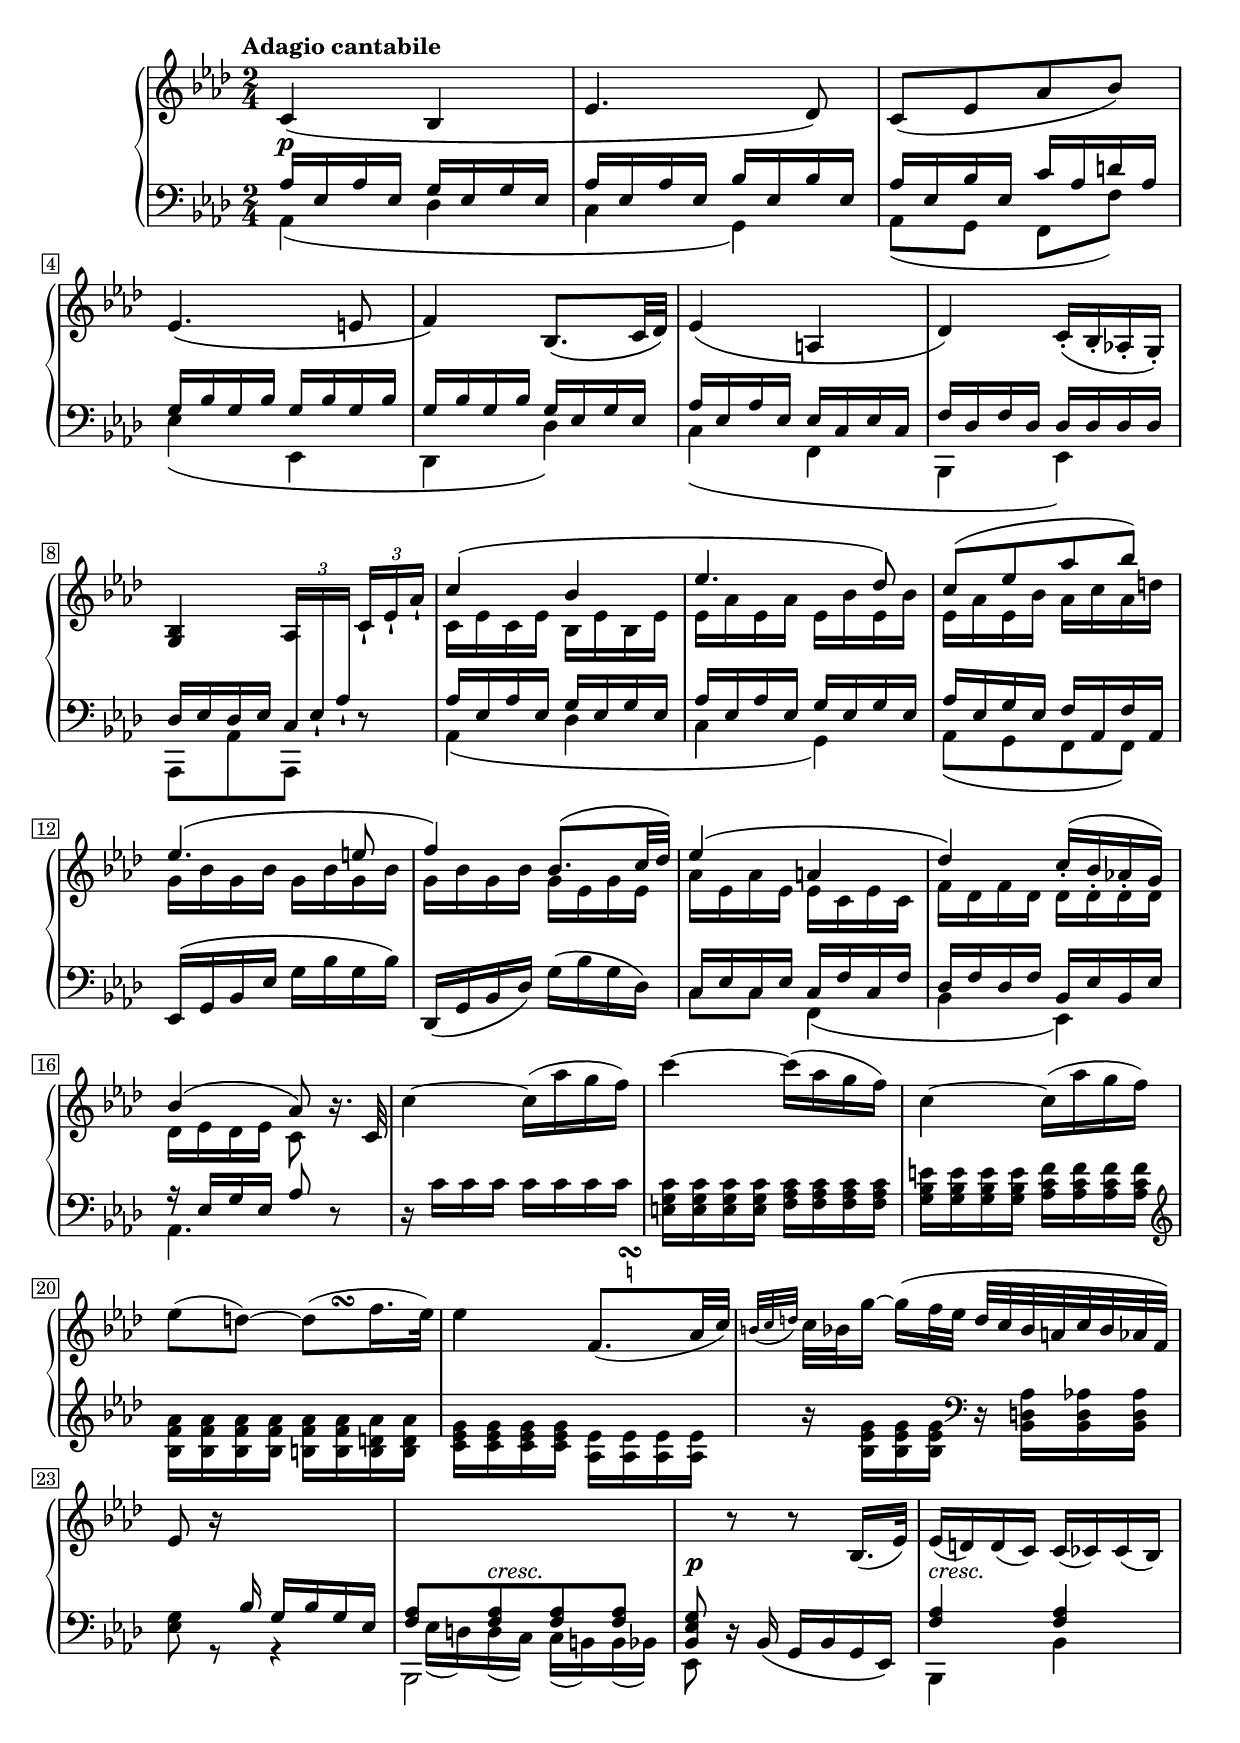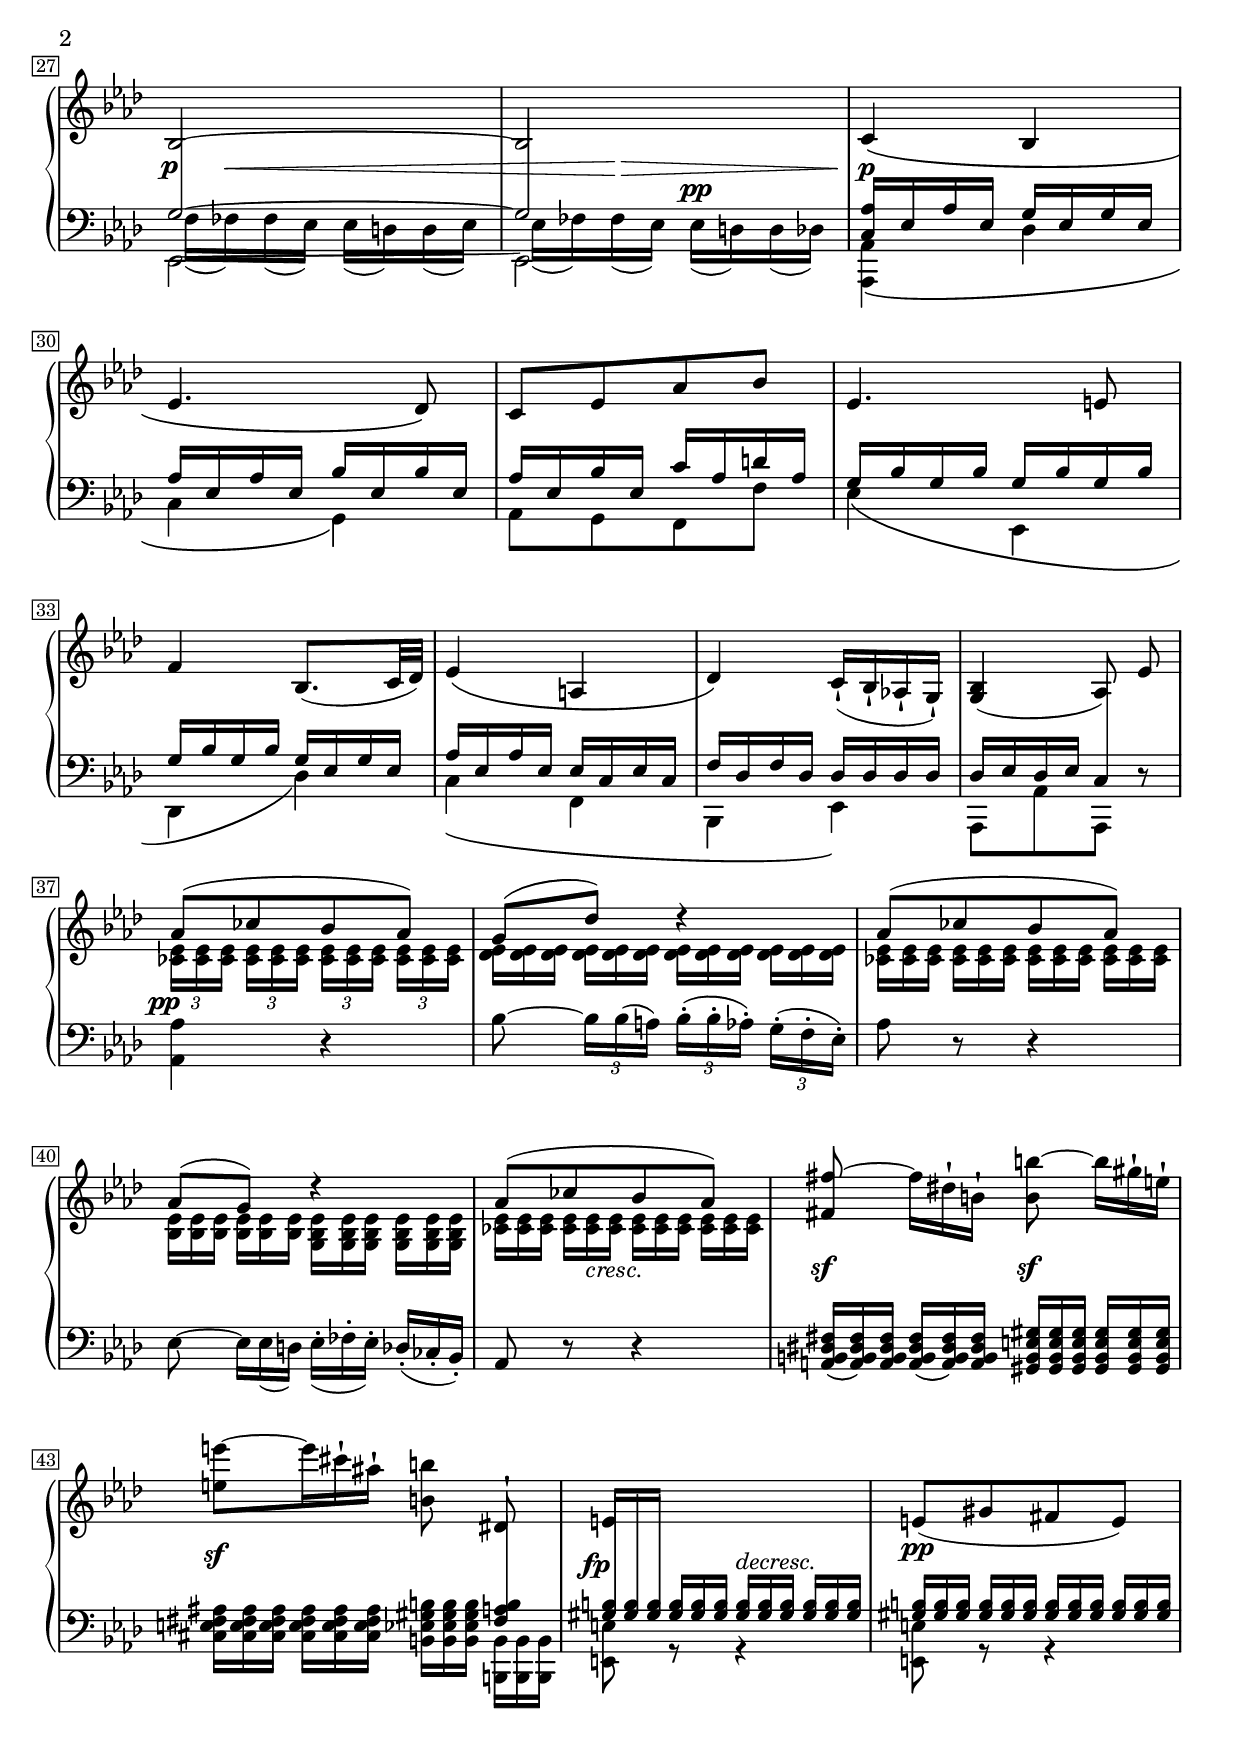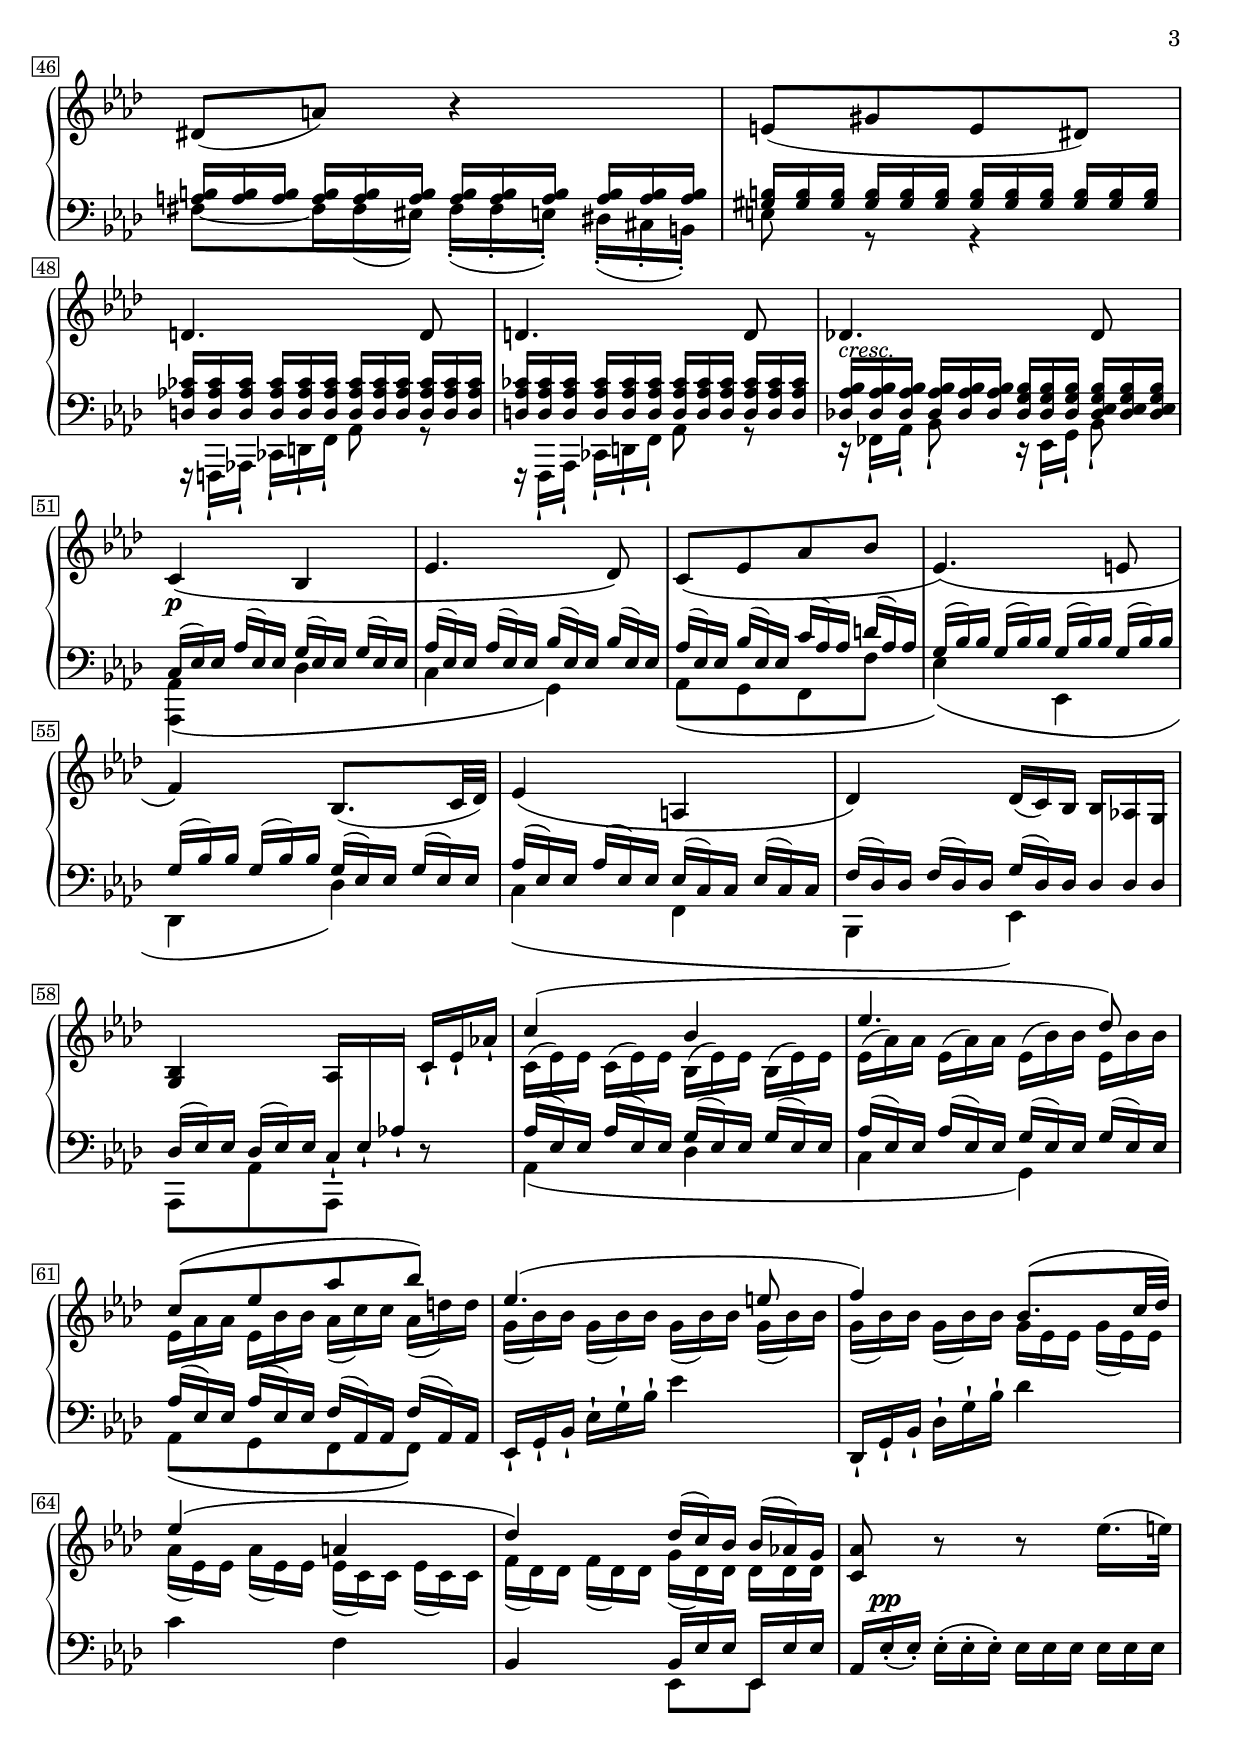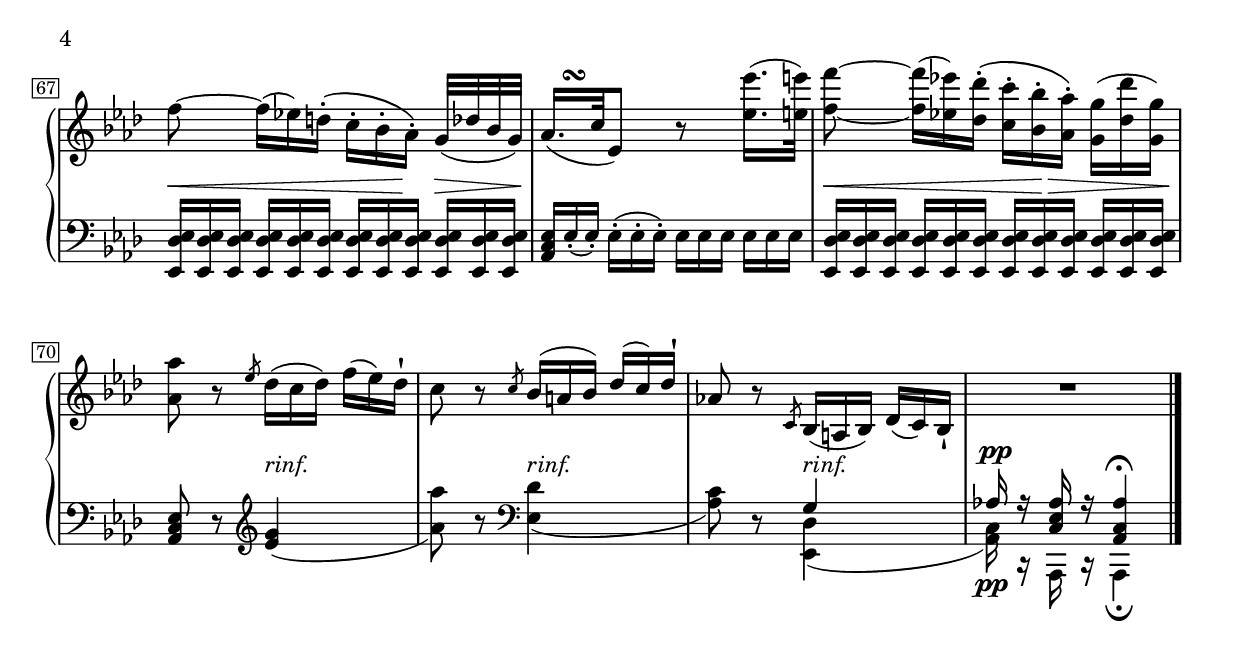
Global = {
  \key aes \major
  \time 2/4
  \include "../global.ly"
}

bottom = \change Staff = "lower"
top = \change Staff = "upper"
cresc = \markup { "cresc." }
decresc = \markup { "decresc." }
rinf = \markup { "rinf." }

Sopran = \context Voice = "one" \relative c' {
  \voiceOne
  %\override DynamicText.Y-offset = #-2.4
  \override MultiMeasureRest.staff-position = #0
  \override Rest.staff-position = #0
  \phrasingSlurDown\stemUp\slurDown\tieUp
  \tempo "Adagio cantabile"
  %1
  | c4\( bes
  | ees4. des8\)
  | c8[\( ees aes bes]\)
  | ees,4.\( e8
  %5
  | f4\) bes,8.\( c32 des\)
  | ees4\( a,
  | des\) c16_.\( bes_. aes_. g_.\)
  | <g bes>4
    \override Beam.positions = #'(0.5 . 0.5)
    \tuplet 3/2 { aes16[ \bottom ees_! aes_!] }
    \top \override Beam.positions = #'(2.5 . 2.8)
    \tuplet 3/2 { c_![ ees_! aes_!] }
    \revert Beam.positions
  | \phrasingSlurUp c4\( bes
  %10
  | ees4. des8\)
  | c8[\( ees aes bes]\)
  | ees,4.\( e8
  | f4\) bes,8.\( c32 des\)
  | ees4\( a,
  %15
  | des\) c16_.\( bes_. aes_. g_.\)
  | bes4\( aes8\) r16. c,32
  | \slurNeutral\stemNeutral\tieNeutral
    c'4~ c16( aes' g f)
  | c'4~ c16( aes g f)
  | c4~ c16( aes' g f)
  %20
  | ees8( d~) \after 16 \turn d8( f16. ees32)
  | ees4
    \after 16
    {
      \once\set suggestAccidentals = ##t
      \once\override AccidentalSuggestion.avoid-slur = #'inside
      \once\override AccidentalSuggestion.font-size = -3
      \once\override AccidentalSuggestion.script-priority = -1
      \once \hideNotes
      c!8\turn \noBeam
    }
    f,8.[_( aes32 c)]
  | \grace { \stemUp b( c d!) } \stemNeutral c[ bes g'16~] g\( f32 ees d c bes a c bes aes f\)
  | ees8 r16 \bottom \phrasingSlurNeutral\slurNeutral\stemUp\tieUp bes g[ bes g ees]
  | <f aes>8[ q q q]
  %25
  | <bes, ees g> \top r8 r8 bes'16.( ees32)
  | ees16( d) d( c)  c( ces) ces( bes)
  | bes2~
  | bes
  | c4\( bes
  %30
  | ees4. des8\)
  | c[ ees aes bes]
  | ees,4. e8
  | f4 bes,8.( c32 des)
  | ees4\( a,
  %35
  | des\)  c16_!( bes_! aes_! g_!)
  | <g bes>4( \autoBeamOff aes8) ees' \autoBeamOn
  | aes[^( ces bes aes])
  | \slurUp g( des') d4\rest
  | aes8[( ces bes aes])
  %40
  | aes( g) d'4\rest
  | aes8[( ces bes aes])
  | <fis fis'>8~
    \omit TupletBracket \omit TupletNumber
    \stemNeutral\slurNeutral
    \tuplet 3/2 { fis'16[ dis-! b-!] } <b b'>8~ \tuplet 3/2 { b'16[ gis-! e-!] }
  | <e e'>8~ \tuplet 3/2 { e'16 cis-! ais-! } \autoBeamOff <b, b'>8 dis,-! \autoBeamOn
  | \tuplet 3/2 { \once\omit Flag e16 \hideNotes e e \unHideNotes } s4.
  %45
  | e8[( gis fis e])
  | dis( a') r4
  | e8[( gis e dis])
  | d4. d8
  | d4. d8
  %50
  | des4. des8
    \break
  | c4\( bes
  | ees4. des8\)
  | c[\( ees aes bes]
  | ees,4.\)\( e8
  %55
  | f4\) bes,8.( c32 des)
  | ees4\( a,
  | des\) \tuplet 3/2 { des16[( c) bes] } \tuplet 3/2 { bes[ aes g] }
  | <g bes>4
    \tuplet 3/2 { \once\omit Flag aes16 \hideNotes a a \unHideNotes }
    \tuplet 3/2 { c_![ ees_! aes_!] }
  | \phrasingSlurUp\stemUp\slurUp c4\( bes
  %60
  | ees4. des8\)
  | c8[\( ees aes bes]\)
  | ees,4.\( e8
  | f4\) bes,8.\( c32 des\)
  | ees4\( a,
  %65
  | des\) \tuplet 3/2 { des16[( c) bes] } \tuplet 3/2 { bes[( aes) g] }
  | \stemNeutral\slurNeutral\tieNeutral <c, aes'>8 r r ees'16.( e32)
  | f8~ \tuplet 3/2 { f16[( ees) d-.]\( } \tuplet 3/2 { c-.[ bes-. aes-.]\) } g32[( des' bes g])
    \override Staff.Script.extra-offset = #'(0 . 2.5)
    \after 16 \turn aes16.( c32 ees,8) r
    \revert Staff.Script.extra-offset
    <ees' ees'>16.[( <e e'>32])
  | <f f'>8~ \tuplet 3/2 { q16[( <ees ees'>) <des des'>-.]\( }
    \tuplet 3/2 { <c c'>-.[ <bes bes'>-. <aes aes'>-.]\) } \tuplet 3/2 { <g g'>[( <des' des'> <g, g'>]) }
  %70
  | <aes aes'>8 r \once\stemUp \slashedGrace ees'8 \tuplet 3/2 { des16[( c des]) }
    \tuplet 3/2 { f( ees) des-! }
  | c8 r \stemUp\slurUp
    \slashedGrace c8 \tuplet 3/2 { bes16[( a bes]) } \tuplet 3/2 { des16[( c) des-!] }
  | \stemNeutral\slurNeutral
    aes8 r \slashedGrace c,8 \tuplet 3/2 { bes16[( a bes]) } \tuplet 3/2 { des16[( c) bes_!] }
  | R1*1/2
    \bar "|."
}

Alto = \context Voice = "two" \relative c' {
  \voiceTwo
  \override MultiMeasureRest.staff-position = #0
  \override Rest.staff-position = #0
  \override Stem.cross-staff = ##t
  %1
  | s2*8
  %9
  | c16 ees c ees  bes ees bes ees
  | ees aes ees aes  ees bes' ees, bes'
  | ees, aes ees bes'  aes c aes d
  | g, bes g bes  g bes g bes
  | g bes g bes  g ees g ees
  | aes ees aes ees  ees c ees c
  %15
  | f des f des  des des des des
  | des ees des ees  c8 s
  | s2*10
  %27
  | \bottom \stemUp\tieUp \override Stem.length = #18 g2~
  | g
    \revert Stem.lenght \top
  | s2*8
  %37
  | \stemDown \omit TupletBracket
    \repeat unfold 4 {
      \tuplet 3/2 { <ces ees>16[ q q] }
    }
    \omit TupletNumber
  | \repeat unfold 4 {
      \tuplet 3/2 { <des ees>16[ q q] }
    }
  | \repeat unfold 4 {
      \tuplet 3/2 { <ces ees>16[ q q] }
    }
  %40
  | \repeat unfold 2 {
      \tuplet 3/2 { <bes ees>16[ q q] }
    }
    \repeat unfold 2 {
      \tuplet 3/2 { <g bes ees>16[ q q] }
    }
  | \repeat unfold 4 {
      \tuplet 3/2 { <ces ees>[ q q] }
    }
  | s2*17
  %59
  | \slurUp \repeat unfold 2 { \tuplet 3/2 { c16[( ees) ees] } }
    \repeat unfold 2 { \tuplet 3/2 { bes[( ees) ees] } }
  | \repeat unfold 2 { \tuplet 3/2 { ees[( aes) aes] } }
    \tuplet 3/2 { ees[( bes') bes] } \tuplet 3/2 { ees,[ bes' bes] }
  | \tuplet 3/2 { ees,[ aes aes] } \tuplet 3/2 { ees[ bes' bes] }
    \slurDown \tuplet 3/2 { aes[( c) c] } \tuplet 3/2 { aes[( d) d] }
  | \repeat unfold 4 { \tuplet 3/2 { g,[( bes) bes] } }
  | \repeat unfold 2 { \tuplet 3/2 { g[( bes) bes] } }
    \tuplet 3/2 { g[ ees ees] } \tuplet 3/2 { g[( ees) ees] }
  | \repeat unfold 2 { \tuplet 3/2 { aes[( ees) ees] } }
    \repeat unfold 2 { \tuplet 3/2 { ees[( c) c] } }
  | \repeat unfold 2 { \tuplet 3/2 { f[( des) des] } }
    \tuplet 3/2 { g[( des) des] } \tuplet 3/2 { des[ des des] }
}

Tenor = \context Voice = "three" \relative c {
  \voiceThree
  \override MultiMeasureRest.staff-position = #0
  \override Rest.staff-position = #0
  \override Stem.cross-staff = ##t
%1
  | aes'16 ees aes ees  g ees g ees
  | aes ees aes ees  bes' ees, bes' ees,
  | aes ees bes' ees,  c' aes d aes
  | g bes g bes  g bes g bes
  %5
  | g bes g bes  g ees g ees
  | aes ees aes ees  ees c ees c
  | f des f des  des des des des
  | des ees des ees
    \omit TupletNumber
    \tuplet 3/2 {
      \once\omit Flag \once\override Stem.length = #20 c8
      s4
    }
  | aes'16 ees aes ees  g ees g ees
  %10
  | aes ees aes ees  g ees g ees
  | aes ees g ees  f aes, f' aes,
  | \stemNeutral\phrasingSlurNeutral
    \once\override Beam.positions = #'(3 . 3.5)
    ees\( g bes ees  g bes g bes\)
  | des,,\( g bes des\)  g\( bes g des\)
  | \stemUp c ees c ees  c f c f
  %15
  | des f des f  bes, ees bes ees
  | a\rest ees g ees  aes8 s
  | s2*7
  %24
  | \stemDown\slurDown
    \once\override NoteColumn.force-hshift = #1
    ees16( d) d( c)  c( b) b( bes)
  | s2
  | \stemUp <f' aes>4 q
  | \stemDown
    \once\override NoteColumn.force-hshift = #1.2
    f16( fes) fes( ees)  ees( d) d( ees)
  | \once\override NoteColumn.force-hshift = #1.2
    ees( fes) fes( ees)  ees(^\pp d) d( des)
  | \stemUp <c aes'> ees aes ees  g ees g ees
  %30
  | aes ees aes ees  bes' ees, bes' ees,
  | aes ees bes' ees,  c' aes d aes
  | g bes g bes  g bes g bes
  | g bes g bes  g ees g ees
  | aes ees aes ees  ees c ees c
  %35
  | f des f des  des des des des
  | des ees des ees
    \once\omit Flag \once\override Stem.length = #20 c8
    s
  | s2*6
  %43
  | s4. \once\omit Flag \once\override Stem.length = #20 <fis a b>8
  | \omit Beam
    \override Stem.details.beamed-lengths = #'(6 11.5 11.5)
    \tuplet 3/2 {
      <gis b>16[ q q]
    }
    \revert Stem.details.beamed-lengths
    \undo\omit Beam
    \repeat unfold 3 {
      \tuplet 3/2 { <gis b>[ q q] }
    }
  %45
  | \repeat unfold 4 {
      \tuplet 3/2 { <gis b>[ q q] }
    }
  | \repeat unfold 4 {
      \tuplet 3/2 { <a b>[ q q] }
    }
  | \repeat unfold 4 {
      \tuplet 3/2 { <gis b>[ q q] }
    }
  | \tuplet 3/2 { <d aes'! ces>[ q q] }
    \repeat unfold 7 {
      \tuplet 3/2 { <d aes' ces>[ q q] }
    }
  %50
  | \tuplet 3/2 { <des aes' bes>[ q q] } \tuplet 3/2 { <des aes' bes>[ q q] }
    \tuplet 3/2 { <des g bes>[ q q] } \tuplet 3/2 { <des ees g bes>[ q q] }
  | \slurUp
    \tuplet 3/2 { c[( ees) ees] } \tuplet 3/2 { aes[( ees) ees] }
    \repeat unfold 2 { \tuplet 3/2 { g[( ees) ees] } }
  | \repeat unfold 2 { \tuplet 3/2 { aes[( ees) ees] } }
    \repeat unfold 2 { \tuplet 3/2 { bes'[( ees,) ees] } }
  | \tuplet 3/2 { aes[( ees) ees] } \tuplet 3/2 { bes'[( ees,) ees] }
    \tuplet 3/2 { c'[( aes) aes] } \tuplet 3/2 { d[( aes) aes] }
  | \repeat unfold 4 { \tuplet 3/2 { g[( bes) bes] } }
  %55
  | \repeat unfold 2 { \tuplet 3/2 { g[( bes) bes] } }
    \repeat unfold 2 { \tuplet 3/2 { g[( ees) ees] } }
  | \repeat unfold 2 { \tuplet 3/2 { aes[( ees) ees] } }
    \repeat unfold 2 { \tuplet 3/2 { ees[( c) c] } }
  | \repeat unfold 2 { \tuplet 3/2 { f[( des) des] } }
    \tuplet 3/2 { g[( des) des] }
    \once\omit Beam
    \override Stem.details.beamed-lengths = #'(10 10 9)
    \tuplet 3/2 { des des des }
    \revert Stem.details.beamed-lengths
  | \repeat unfold 2 { \tuplet 3/2 { des[( ees) ees] } }
    \omit Beam
    \override Stem.details.beamed-lengths = #'(10 11 8)
    \tuplet 3/2 { c_![ ees_! aes_!] } s8
    \revert Stem.details.beamed-lengths
    \undo\omit Beam
  \repeat unfold 2 {
  | \repeat unfold 2 { \tuplet 3/2 { aes16[( ees) ees] } }
    \repeat unfold 2 { \tuplet 3/2 { g[( ees) ees] } }
  }
  %61
  | \tuplet 3/2 { aes16[( ees) ees] } \tuplet 3/2 { aes16[( ees) ees] }
    \repeat unfold 2 { \tuplet 3/2 { f[( aes,) aes] } }
  | s2*3
  | s4 \once\override Beam.positions = #'(3.6 . 4) \tuplet 3/2 { bes16[ ees ees] }
    \once\override Beam.positions = #'(3.6 . 4)
    \tuplet 3/2 { ees,[ ees' ees] }
  | s2*6
  | s4 g
  | aes16 a\rest <c, ees aes> a'\rest <aes, c aes'>4\fermata
}

Bass = \context Voice = "four" \relative c {
  \voiceFour
  \override MultiMeasureRest.staff-position = #0
  \override Rest.staff-position = #0
  \phrasingSlurDown\stemDown\slurDown\tieDown
  %1
  | aes4\( des
  | c g\)
  | aes8\( g f f'\)
  | ees4\( ees,
  %5
  | des des'\)
  | c\( f,
  | bes, ees\)
  | aes,8[ aes' aes,] r
  | aes'4\( des
  %10
  | c g\)
  | aes8[\( g f f\)]
  | s2*2
  | c'8 c f,4\(
  %15
  | bes ees,\)
  | aes4. r8
  | r16 c' c c  c c c c
  | <e, g c> q q q  <f aes c> q q q
  | <g bes e> q q q  <aes c f> q q q
  %20
  | \clef treble <bes f' aes> q q q  <b f' aes> q <b d aes'> q
  | <c ees g> q q q  <aes ees'> q q q
  | r16 <bes ees g> q q  \clef bass r <bes, d aes'> q q
  | <ees g>8 g,\rest g4\rest
  | \once\override NoteColumn.force-hshift = #-0.6 bes,2
  %25
  | ees8 \stemNeutral r16 bes'\( g bes g ees\)
  | \stemDown\slurNeutral\tieUp bes4 bes'
  | \shiftOff
    \once\shape #'((0 . -0.4) (0 . -1.2) (0 . -1.2) (0 . 0)) Tie
    ees,2~
  | ees
  | <aes, aes'>4\( des'
  %30
  | c g\)
  | aes8[ g f f']
  | ees4\( ees,
  | des des'\)
  | c\( f,
  %35
  | bes, ees\)
  | aes,8[ aes' aes,] r
  | <aes' aes'>4 r
  | bes'8~ \tuplet 3/2 { bes16[ bes( a)] }
    \tuplet 3/2 { bes^.[( bes^. aes^.]) } \tuplet 3/2 { g^.[( f^. ees^.]) }
  | aes8 r r4
  %40
  | \omit TupletBracket \omit TupletNumber
    \slurDown\stemNeutral\tieNeutral
    ees8~ \tuplet 3/2 { ees16[ ees( d)] }
    \tuplet 3/2 { ees^.[( fes^. ees^.]) } \tuplet 3/2 { des-.[( ces-. bes-.]) }
  | aes8 r r4
  | \repeat unfold 2 {
      \tuplet 3/2 { <a b dis fis>16[( q) q] }
    }
    \repeat unfold 2 {
      \tuplet 3/2 { <gis b e gis>[ q q] }
    }
  | \repeat unfold 2 {
      \tuplet 3/2 { <cis e fis ais>[ q q] }
    }
    \tuplet 3/2 { <b ees gis b>[ q q] } \stemDown\tieDown \tuplet 3/2 { <b, b'> q q }
  | <e e'>8 g\rest g4\rest
  %45
  | <e e'>8 g\rest g4\rest
    fis'8~ \tuplet 3/2 { fis16 fis( eis) }
    \tuplet 3/2 { fis-.[( fis-. e-.]) } \tuplet 3/2 { dis-.[( cis-. b-.]) }
  | e8 g,\rest g4\rest
  | \tuplet 3/2 { f,16\rest f!-![ aes!-!] } \tuplet 3/2 { ces-! d-! f-! } aes8 g\rest
  | \tuplet 3/2 { f,16\rest f-![ aes-!] } \tuplet 3/2 { ces-! d-! f-! } aes8 g\rest
  %50
  | \tuplet 3/2 { d16\rest fes-![ aes-!] } bes8-!
    \tuplet 3/2 { d,16\rest ees-![ g-!] } bes8-!
  | <aes, aes'>4\( des'
  | c g\)
  | aes8[\( g f f']
  | \shape #'(
      (( 0 . -3) (0 . -1) (0 . 0) (0 . 1))
      (( 0 . 0) (0 . -1) (0 . -2) (0 . -3))
    ) PhrasingSlur
    ees4\)\( ees,
  %55
  | des des'\)
  | c\( f,
  | bes, ees\)
  | aes,8[ aes' aes,] r
  | aes'4\( des
  %60
  | c g\)
  | aes8[\( g f f]\)
  | \stemNeutral \tuplet 3/2 { ees16-![ g-! bes-!] } \tuplet 3/2 { ees16^! g^! bes^! } ees4
  | \tuplet 3/2 { des,,16-![ g-! bes-!] } \tuplet 3/2 { des16^! g^! bes^! } des4
  | c4 f,
  %65
  | bes, \stemDown ees,8[ ees]
  | \stemNeutral\slurNeutral \tuplet 3/2 { aes16[ ees'-.(^\pp ees-.]) }
    \tuplet 3/2 { ees^.[( ees^. ees^.]) }
    \repeat unfold 2 {
      \tuplet 3/2 { ees[ ees ees] }
    }
  | \repeat unfold 4 {
      \tuplet 3/2 { <ees, des' ees>[ q q] }
    }
  | \tuplet 3/2 { <aes c ees>[ ees'-.( ees-.]) }
    \tuplet 3/2 { ees^.[( ees^. ees^.]) }
    \repeat unfold 2 {
      \tuplet 3/2 { ees[ ees ees] }
    }
  | \repeat unfold 4 {
      \tuplet 3/2 { <ees, des' ees>[ q q] }
    }
  %70
  | <aes c ees>8 r \clef treble <ees'' g>4_(
  | <aes aes'>8) r \clef bass <ees, des'>4_(
  | \stemDown <aes c>8) r <ees, des'>4_(
  | <aes c>16\pp) c,\rest aes c\rest aes4\fermata
    \bar "|."
}

centerDynamics = {
  %1
  | s4\p s
  | s2*22
  %24
  | s8 s8-\cresc s4
  | s4\p s
  | s8-\cresc s4.
  | \once\override Staff.TextScript.extra-offset = #'(-0.5 . 1)
    s16-\markup { \dynamic p } s8.\< s4
  | s8 s16\!\> s s4
  | s4\!\p s
  %30
  | s2*7
  %37
  | s4-\markup { \hspace #-2 \dynamic pp } s
  | s2*3
  | s8 \tuplet 3/2 { s16 s-\cresc s } s4
  | \override Staff.TextScript.extra-offset = #'(-1 . 1)
    s8-\markup { \dynamic sf } s8
    s-\markup { \dynamic sf } s
  | s8-\markup { \dynamic sf } s4.
  | \override Staff.TextScript.extra-offset = #'(-2 . 0)
    s4-\markup { \dynamic fp }
    \revert Staff.TextScript.extra-offset
    s4-\decresc
  %45
  | s4\pp s
  | s2*4
  %50
  | s4-\cresc s
  | s4\p s
  | s2*15
  %67
  | s8\< s \tuplet 3/2 { s16 s\! s } s8\>
  | s4\! s
  | s8\< s \tuplet 3/2 { s16 s\!\> s } s8
  %80
  | s4\! s-\rinf
  | s s-\rinf
  | s s-\rinf
  | s4\pp s
}

\score {
  \new PianoStaff \with { connectArpeggios = ##t }
  <<
    \accidentalStyle Score.piano
    \context Staff = "upper" <<
      \set Staff.midiInstrument = #"acoustic grand"
      \Global
      \clef treble
      \Sopran
      \Alto
    >>
    \context Dynamics <<
      \Global \centerDynamics
    >>
    \context Staff = "lower" <<
      \set Staff.midiInstrument = #"acoustic grand"
      \Global
      \clef bass
      \Tenor
      \Bass
    >>
  >>
  \header {
    composer = #f % "Ludwig van Beethoven"
    opus = #f % "Opus 13"
    title = #f % "Grande Sonate Pathétique"
    subtitle = #f
  }
  \layout {
    \context {
      \PianoStaff
      % More space between staves in the same PianoStaff
      %\override StaffGrouper.staff-staff-spacing.minimum-distance = 14
      \override TextScript.font-shape = #'italic
    }
  }
  \midi {
    \tempo 4 = 100
  }
}
